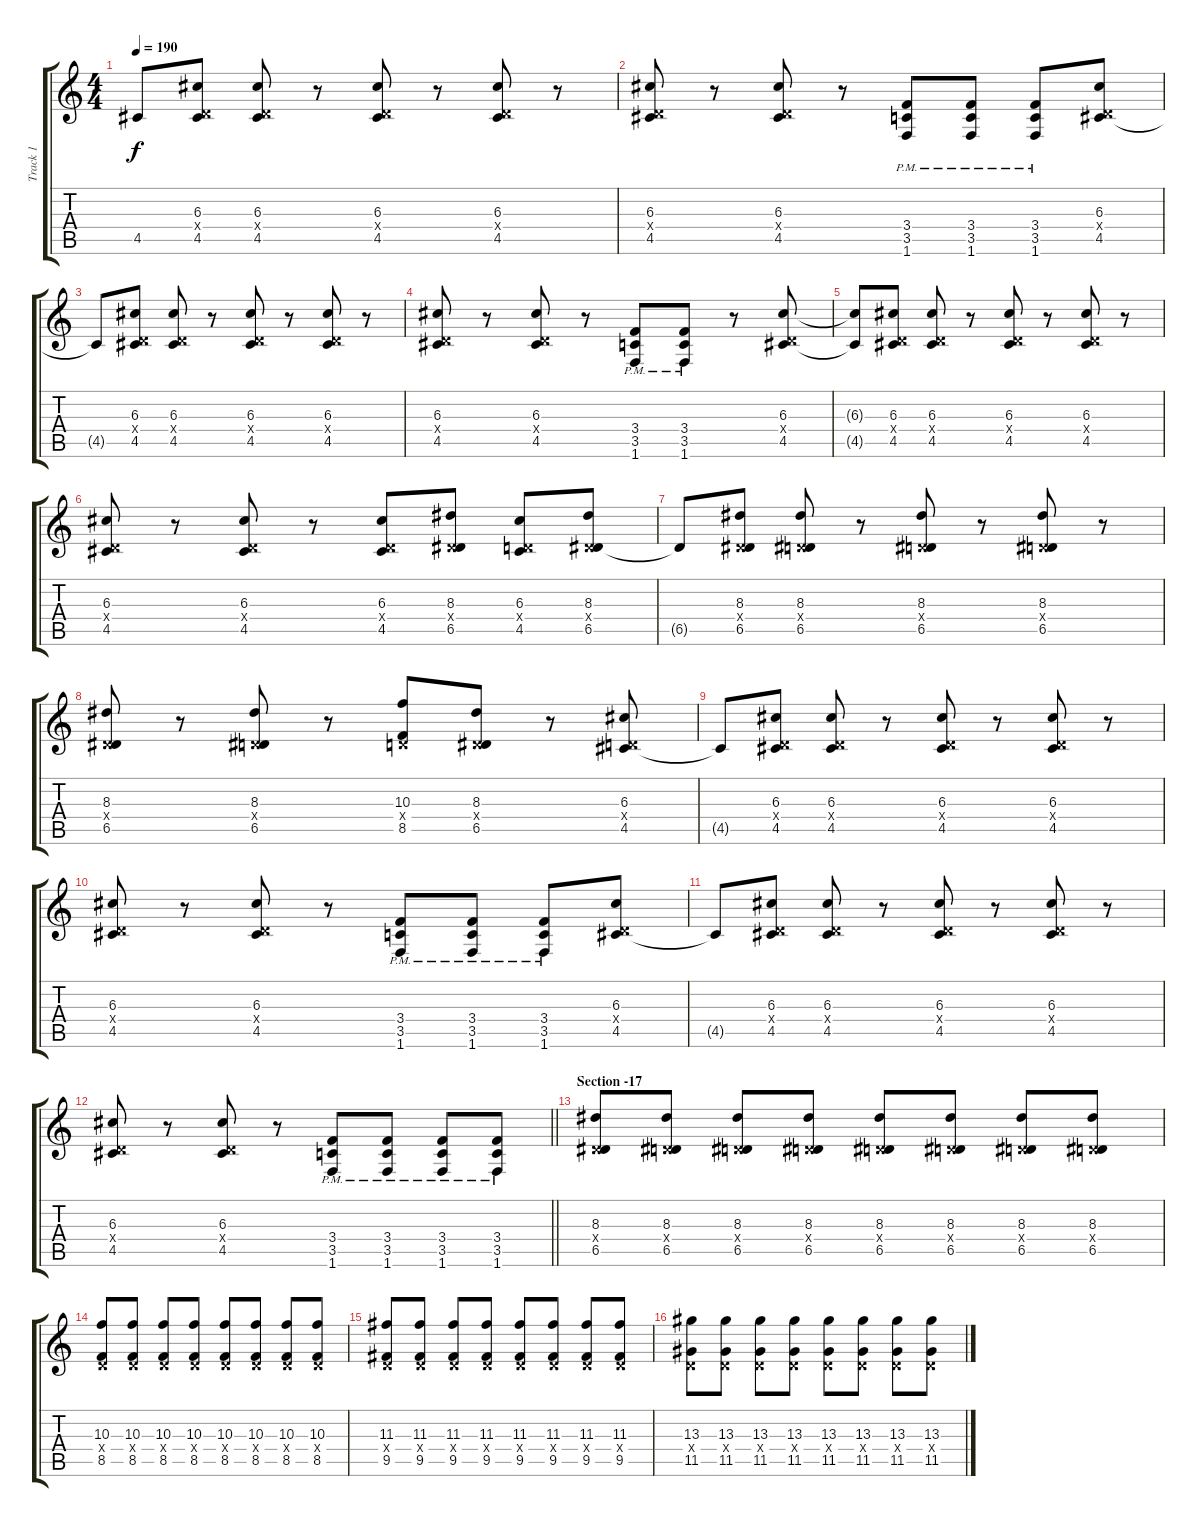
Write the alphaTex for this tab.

\track ("Track 1" "Track 1") {instrument overdrivenguitar}
\staff {score tabs}
\tuning (E4 B3 G3 D3 A2 E2) {hide}
\ts (4 4)
\tempo 190
\clef g2
\ks c
4.5{t}.8{dy f} (6.3 0.4{x} 4.5).8 (6.3 0.4{x} 4.5).8 r.8 (6.3 0.4{x} 4.5).8 r.8 (6.3 0.4{x} 4.5).8 r.8 |
(6.3 0.4{x} 4.5).8 r.8 (6.3 0.4{x} 4.5).8 r.8 (3.4{pm} 3.5{pm} 1.6{pm}).8 (3.4{pm} 3.5{pm} 1.6{pm}).8 (3.4{pm} 3.5{pm} 1.6{pm}).8 (6.3 0.4{x} 4.5).8 |
4.5{t}.8 (6.3 0.4{x} 4.5).8 (6.3 0.4{x} 4.5).8 r.8 (6.3 0.4{x} 4.5).8 r.8 (6.3 0.4{x} 4.5).8 r.8 |
(6.3 0.4{x} 4.5).8 r.8 (6.3 0.4{x} 4.5).8 r.8 (3.4{pm} 3.5{pm} 1.6{pm}).8 (3.4{pm} 3.5{pm} 1.6{pm}).8 r.8 (6.3 0.4{x} 4.5).8 |
(6.3{t} 4.5{t}).8 (6.3 0.4{x} 4.5).8 (6.3 0.4{x} 4.5).8 r.8 (6.3 0.4{x} 4.5).8 r.8 (6.3 0.4{x} 4.5).8 r.8 |
(6.3 0.4{x} 4.5).8 r.8 (6.3 0.4{x} 4.5).8 r.8 (6.3 0.4{x} 4.5).8 (8.3 0.4{x} 6.5).8 (6.3 0.4{x} 4.5).8 (8.3 0.4{x} 6.5).8 |
6.5{t}.8 (8.3 0.4{x} 6.5).8 (8.3 0.4{x} 6.5).8 r.8 (8.3 0.4{x} 6.5).8 r.8 (8.3 0.4{x} 6.5).8 r.8 |
(8.3 0.4{x} 6.5).8 r.8 (8.3 0.4{x} 6.5).8 r.8 (10.3 0.4{x} 8.5).8 (8.3 0.4{x} 6.5).8 r.8 (6.3 0.4{x} 4.5).8 |
4.5{t}.8 (6.3 0.4{x} 4.5).8 (6.3 0.4{x} 4.5).8 r.8 (6.3 0.4{x} 4.5).8 r.8 (6.3 0.4{x} 4.5).8 r.8 |
(6.3 0.4{x} 4.5).8 r.8 (6.3 0.4{x} 4.5).8 r.8 (3.4{pm} 3.5{pm} 1.6{pm}).8 (3.4{pm} 3.5{pm} 1.6{pm}).8 (3.4{pm} 3.5{pm} 1.6{pm}).8 (6.3 0.4{x} 4.5).8 |
4.5{t}.8 (6.3 0.4{x} 4.5).8 (6.3 0.4{x} 4.5).8 r.8 (6.3 0.4{x} 4.5).8 r.8 (6.3 0.4{x} 4.5).8 r.8 |
\barLineRight lightlight
(6.3 0.4{x} 4.5).8 r.8 (6.3 0.4{x} 4.5).8 r.8 (3.4{pm} 3.5{pm} 1.6{pm}).8 (3.4{pm} 3.5{pm} 1.6{pm}).8 (3.4{pm} 3.5{pm} 1.6{pm}).8 (3.4{pm} 3.5{pm} 1.6{pm}).8 |
\section ("" "Section -17")
(8.3 0.4{x} 6.5).8 (8.3 0.4{x} 6.5).8 (8.3 0.4{x} 6.5).8 (8.3 0.4{x} 6.5).8 (8.3 0.4{x} 6.5).8 (8.3 0.4{x} 6.5).8 (8.3 0.4{x} 6.5).8 (8.3 0.4{x} 6.5).8 |
(10.3 0.4{x} 8.5).8 (10.3 0.4{x} 8.5).8 (10.3 0.4{x} 8.5).8 (10.3 0.4{x} 8.5).8 (10.3 0.4{x} 8.5).8 (10.3 0.4{x} 8.5).8 (10.3 0.4{x} 8.5).8 (10.3 0.4{x} 8.5).8 |
(11.3 0.4{x} 9.5).8 (11.3 0.4{x} 9.5).8 (11.3 0.4{x} 9.5).8 (11.3 0.4{x} 9.5).8 (11.3 0.4{x} 9.5).8 (11.3 0.4{x} 9.5).8 (11.3 0.4{x} 9.5).8 (11.3 0.4{x} 9.5).8 |
(13.3 0.4{x} 11.5).8 (13.3 0.4{x} 11.5).8 (13.3 0.4{x} 11.5).8 (13.3 0.4{x} 11.5).8 (13.3 0.4{x} 11.5).8 (13.3 0.4{x} 11.5).8 (13.3 0.4{x} 11.5).8 (13.3 0.4{x} 11.5).8
